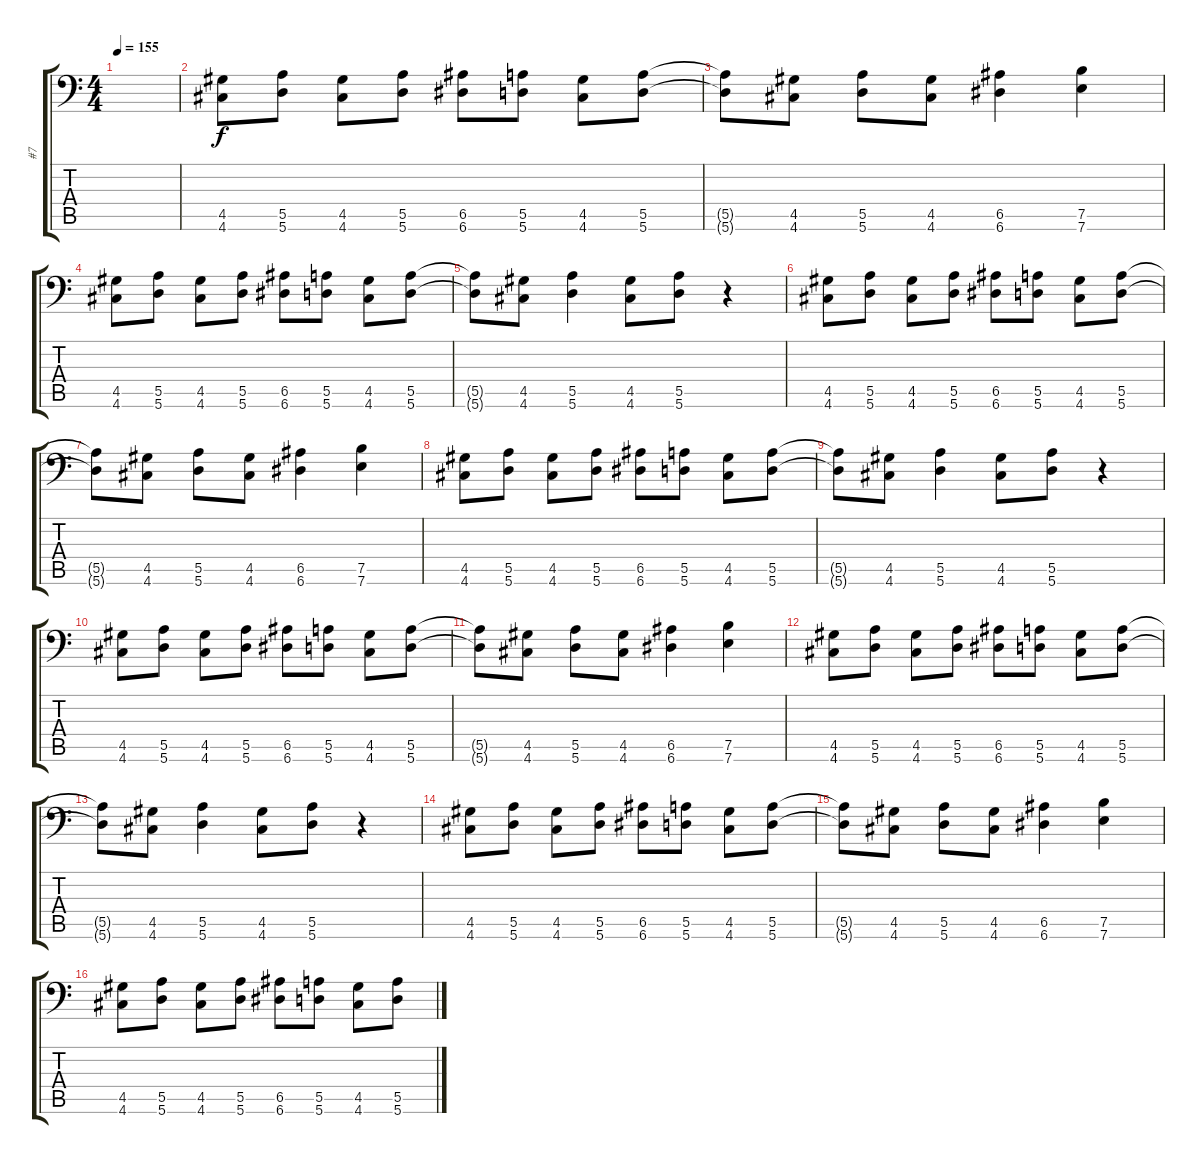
\track ("#7" "#7") {instrument distortionguitar}
\staff {score tabs}
\tuning (B3 Gb3 D3 A2 E2 A1) {hide}
\ts (4 4)
\tempo 155
\clef f4
\ks c
|
\section ("" " ")
(4.5 4.6).8 (5.5 5.6).8 (4.5 4.6).8 (5.5 5.6).8 (6.5 6.6).8 (5.5 5.6).8 (4.5 4.6).8 (5.5 5.6).8 |
(5.5{t} 5.6{t}).8 (4.5 4.6).8 (5.5 5.6).8 (4.5 4.6).8 (6.5 6.6).4 (7.5 7.6).4 |
(4.5 4.6).8 (5.5 5.6).8 (4.5 4.6).8 (5.5 5.6).8 (6.5 6.6).8 (5.5 5.6).8 (4.5 4.6).8 (5.5 5.6).8 |
(5.5{t} 5.6{t}).8 (4.5 4.6).8 (5.5 5.6).4 (4.5 4.6).8 (5.5 5.6).8 r.4 |
(4.5 4.6).8 (5.5 5.6).8 (4.5 4.6).8 (5.5 5.6).8 (6.5 6.6).8 (5.5 5.6).8 (4.5 4.6).8 (5.5 5.6).8 |
(5.5{t} 5.6{t}).8 (4.5 4.6).8 (5.5 5.6).8 (4.5 4.6).8 (6.5 6.6).4 (7.5 7.6).4 |
(4.5 4.6).8 (5.5 5.6).8 (4.5 4.6).8 (5.5 5.6).8 (6.5 6.6).8 (5.5 5.6).8 (4.5 4.6).8 (5.5 5.6).8 |
(5.5{t} 5.6{t}).8 (4.5 4.6).8 (5.5 5.6).4 (4.5 4.6).8 (5.5 5.6).8 r.4 |
(4.5 4.6).8 (5.5 5.6).8 (4.5 4.6).8 (5.5 5.6).8 (6.5 6.6).8 (5.5 5.6).8 (4.5 4.6).8 (5.5 5.6).8 |
(5.5{t} 5.6{t}).8 (4.5 4.6).8 (5.5 5.6).8 (4.5 4.6).8 (6.5 6.6).4 (7.5 7.6).4 |
(4.5 4.6).8 (5.5 5.6).8 (4.5 4.6).8 (5.5 5.6).8 (6.5 6.6).8 (5.5 5.6).8 (4.5 4.6).8 (5.5 5.6).8 |
(5.5{t} 5.6{t}).8 (4.5 4.6).8 (5.5 5.6).4 (4.5 4.6).8 (5.5 5.6).8 r.4 |
(4.5 4.6).8 (5.5 5.6).8 (4.5 4.6).8 (5.5 5.6).8 (6.5 6.6).8 (5.5 5.6).8 (4.5 4.6).8 (5.5 5.6).8 |
(5.5{t} 5.6{t}).8 (4.5 4.6).8 (5.5 5.6).8 (4.5 4.6).8 (6.5 6.6).4 (7.5 7.6).4 |
(4.5 4.6).8 (5.5 5.6).8 (4.5 4.6).8 (5.5 5.6).8 (6.5 6.6).8 (5.5 5.6).8 (4.5 4.6).8 (5.5 5.6).8
